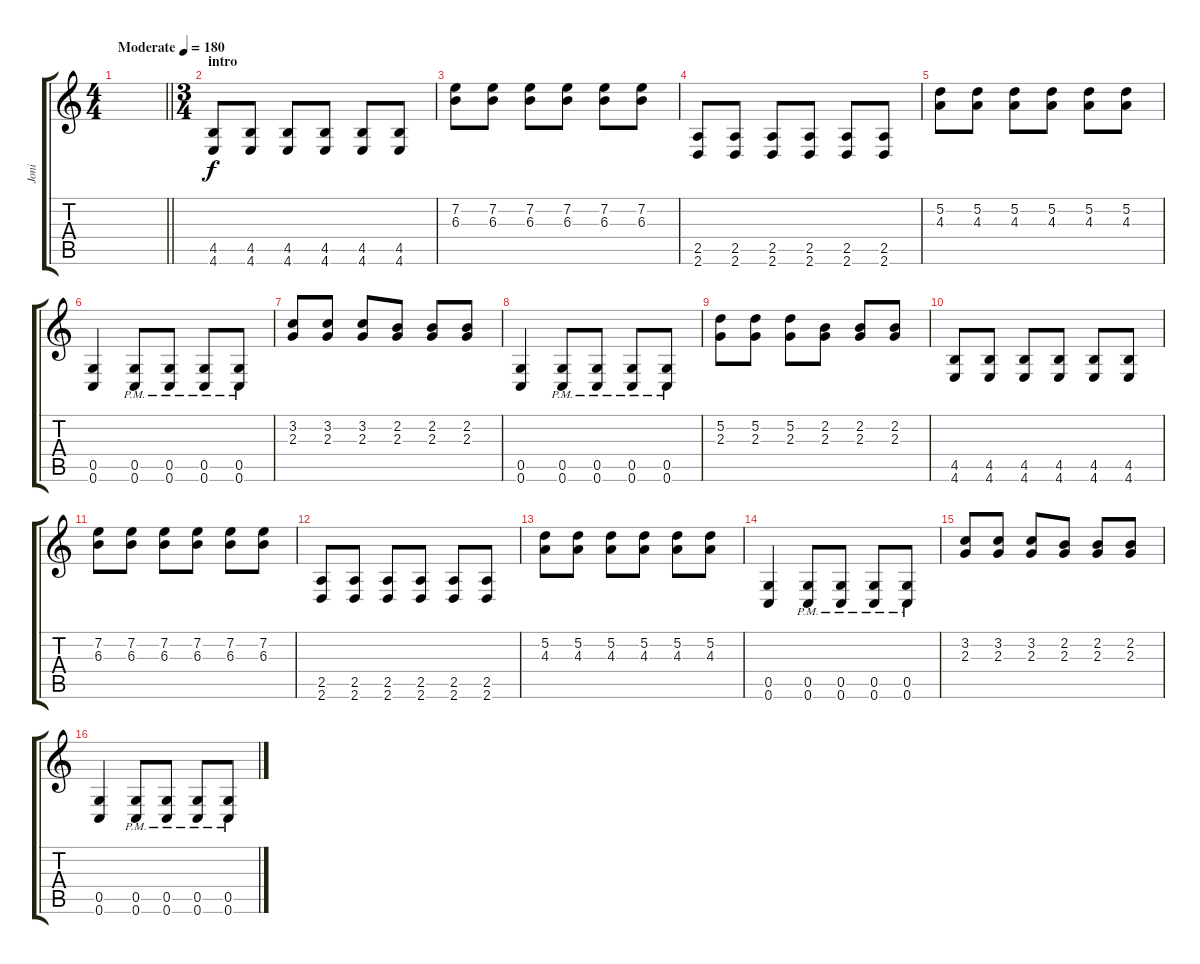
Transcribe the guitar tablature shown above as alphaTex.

\track ("Joni" "Joni") {instrument distortionguitar}
\staff {score tabs}
\tuning (D4 A3 F3 C3 G2 C2) {hide}
\ts (4 4)
\tempo (180 "Moderate")
\clef g2
\barLineRight lightlight
\ks c
|
\ts (3 4)
\section ("" "intro")
(4.5 4.6).8 (4.5 4.6).8 (4.5 4.6).8 (4.5 4.6).8 (4.5 4.6).8 (4.5 4.6).8 |
(7.2 6.3).8 (7.2 6.3).8 (7.2 6.3).8 (7.2 6.3).8 (7.2 6.3).8 (7.2 6.3).8 |
(2.5 2.6).8 (2.5 2.6).8 (2.5 2.6).8 (2.5 2.6).8 (2.5 2.6).8 (2.5 2.6).8 |
(5.2 4.3).8 (5.2 4.3).8 (5.2 4.3).8 (5.2 4.3).8 (5.2 4.3).8 (5.2 4.3).8 |
(0.5 0.6).4 (0.5 0.6{pm}).8 (0.5 0.6{pm}).8 (0.5 0.6{pm}).8 (0.5 0.6{pm}).8 |
(3.2 2.3).8 (3.2 2.3).8 (3.2 2.3).8 (2.2 2.3).8 (2.2 2.3).8 (2.2 2.3).8 |
(0.5 0.6).4 (0.5{pm} 0.6{pm}).8 (0.5{pm} 0.6{pm}).8 (0.5{pm} 0.6{pm}).8 (0.5{pm} 0.6{pm}).8 |
(5.2 2.3).8 (5.2 2.3).8 (5.2 2.3).8 (2.2 2.3).8 (2.2 2.3).8 (2.2 2.3).8 |
(4.5 4.6).8 (4.5 4.6).8 (4.5 4.6).8 (4.5 4.6).8 (4.5 4.6).8 (4.5 4.6).8 |
(7.2 6.3).8 (7.2 6.3).8 (7.2 6.3).8 (7.2 6.3).8 (7.2 6.3).8 (7.2 6.3).8 |
(2.5 2.6).8 (2.5 2.6).8 (2.5 2.6).8 (2.5 2.6).8 (2.5 2.6).8 (2.5 2.6).8 |
(5.2 4.3).8 (5.2 4.3).8 (5.2 4.3).8 (5.2 4.3).8 (5.2 4.3).8 (5.2 4.3).8 |
(0.5 0.6).4 (0.5 0.6{pm}).8 (0.5 0.6{pm}).8 (0.5 0.6{pm}).8 (0.5 0.6{pm}).8 |
(3.2 2.3).8 (3.2 2.3).8 (3.2 2.3).8 (2.2 2.3).8 (2.2 2.3).8 (2.2 2.3).8 |
(0.5 0.6).4 (0.5{pm} 0.6{pm}).8 (0.5{pm} 0.6{pm}).8 (0.5{pm} 0.6{pm}).8 (0.5{pm} 0.6{pm}).8
